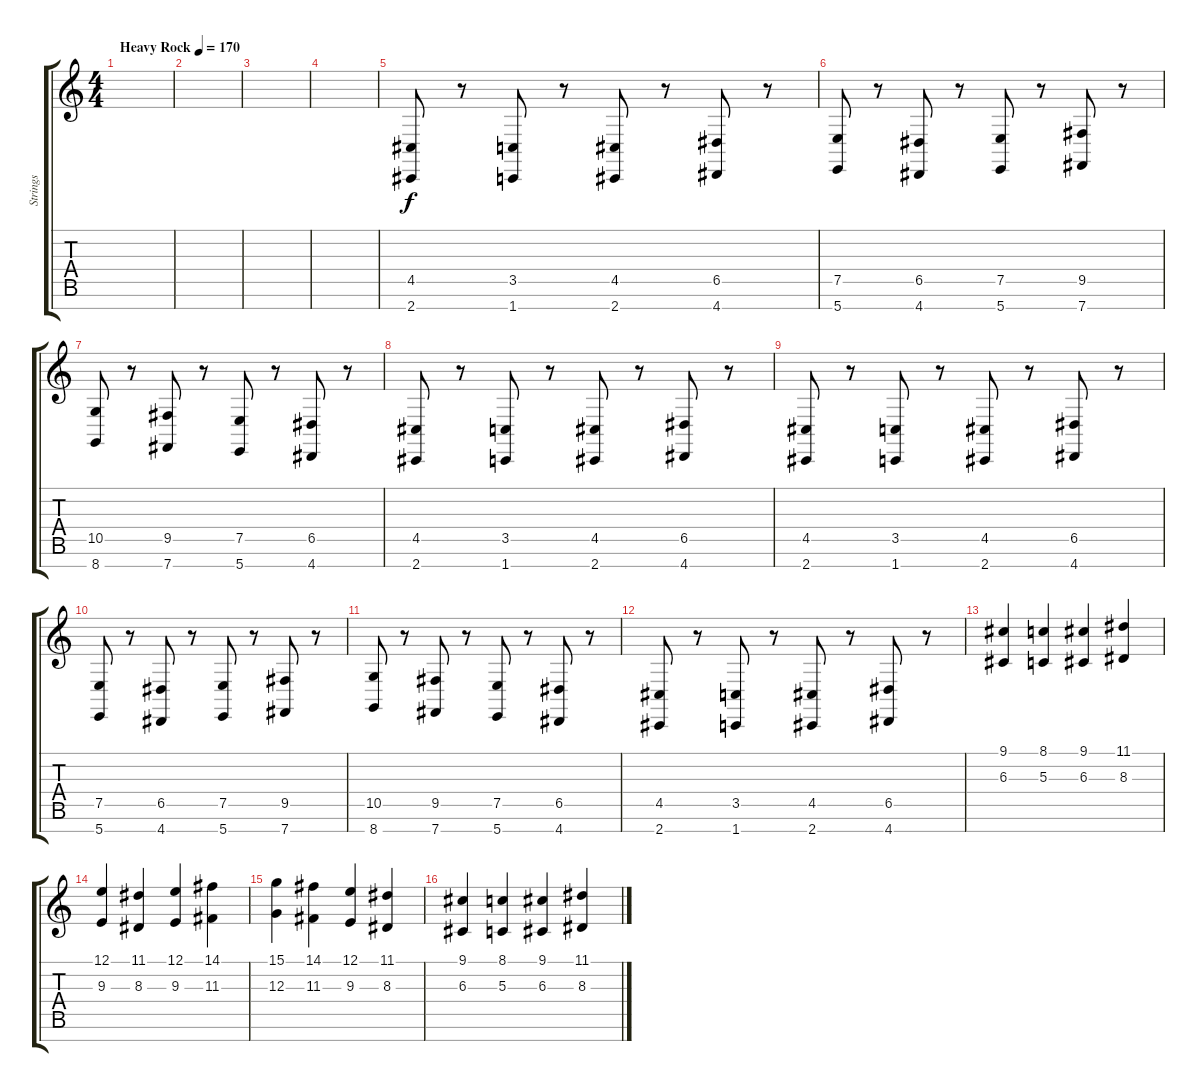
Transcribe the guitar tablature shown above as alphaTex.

\track ("Strings" "Strings") {instrument stringensemble1}
\staff {score tabs}
\tuning (E4 B3 G3 D3 A2 E2 B1) {hide}
\ts (4 4)
\tempo (170 "Heavy Rock")
\clef g2
\ks c
|
|
|
|
(4.5 2.7).8 r.8 (3.5 1.7).8 r.8 (4.5 2.7).8 r.8 (6.5 4.7).8 r.8 |
(7.5 5.7).8 r.8 (6.5 4.7).8 r.8 (7.5 5.7).8 r.8 (9.5 7.7).8 r.8 |
(10.5 8.7).8 r.8 (9.5 7.7).8 r.8 (7.5 5.7).8 r.8 (6.5 4.7).8 r.8 |
(4.5 2.7).8 r.8 (3.5 1.7).8 r.8 (4.5 2.7).8 r.8 (6.5 4.7).8 r.8 |
(4.5 2.7).8 r.8 (3.5 1.7).8 r.8 (4.5 2.7).8 r.8 (6.5 4.7).8 r.8 |
(7.5 5.7).8 r.8 (6.5 4.7).8 r.8 (7.5 5.7).8 r.8 (9.5 7.7).8 r.8 |
(10.5 8.7).8 r.8 (9.5 7.7).8 r.8 (7.5 5.7).8 r.8 (6.5 4.7).8 r.8 |
(4.5 2.7).8 r.8 (3.5 1.7).8 r.8 (4.5 2.7).8 r.8 (6.5 4.7).8 r.8 |
(9.1 6.3).4{volume 8 balance 8} (8.1 5.3).4 (9.1 6.3).4 (11.1 8.3).4 |
(12.1 9.3).4 (11.1 8.3).4 (12.1 9.3).4 (14.1 11.3).4 |
(15.1 12.3).4 (14.1 11.3).4 (12.1 9.3).4 (11.1 8.3).4 |
(9.1 6.3).4 (8.1 5.3).4 (9.1 6.3).4 (11.1 8.3).4
